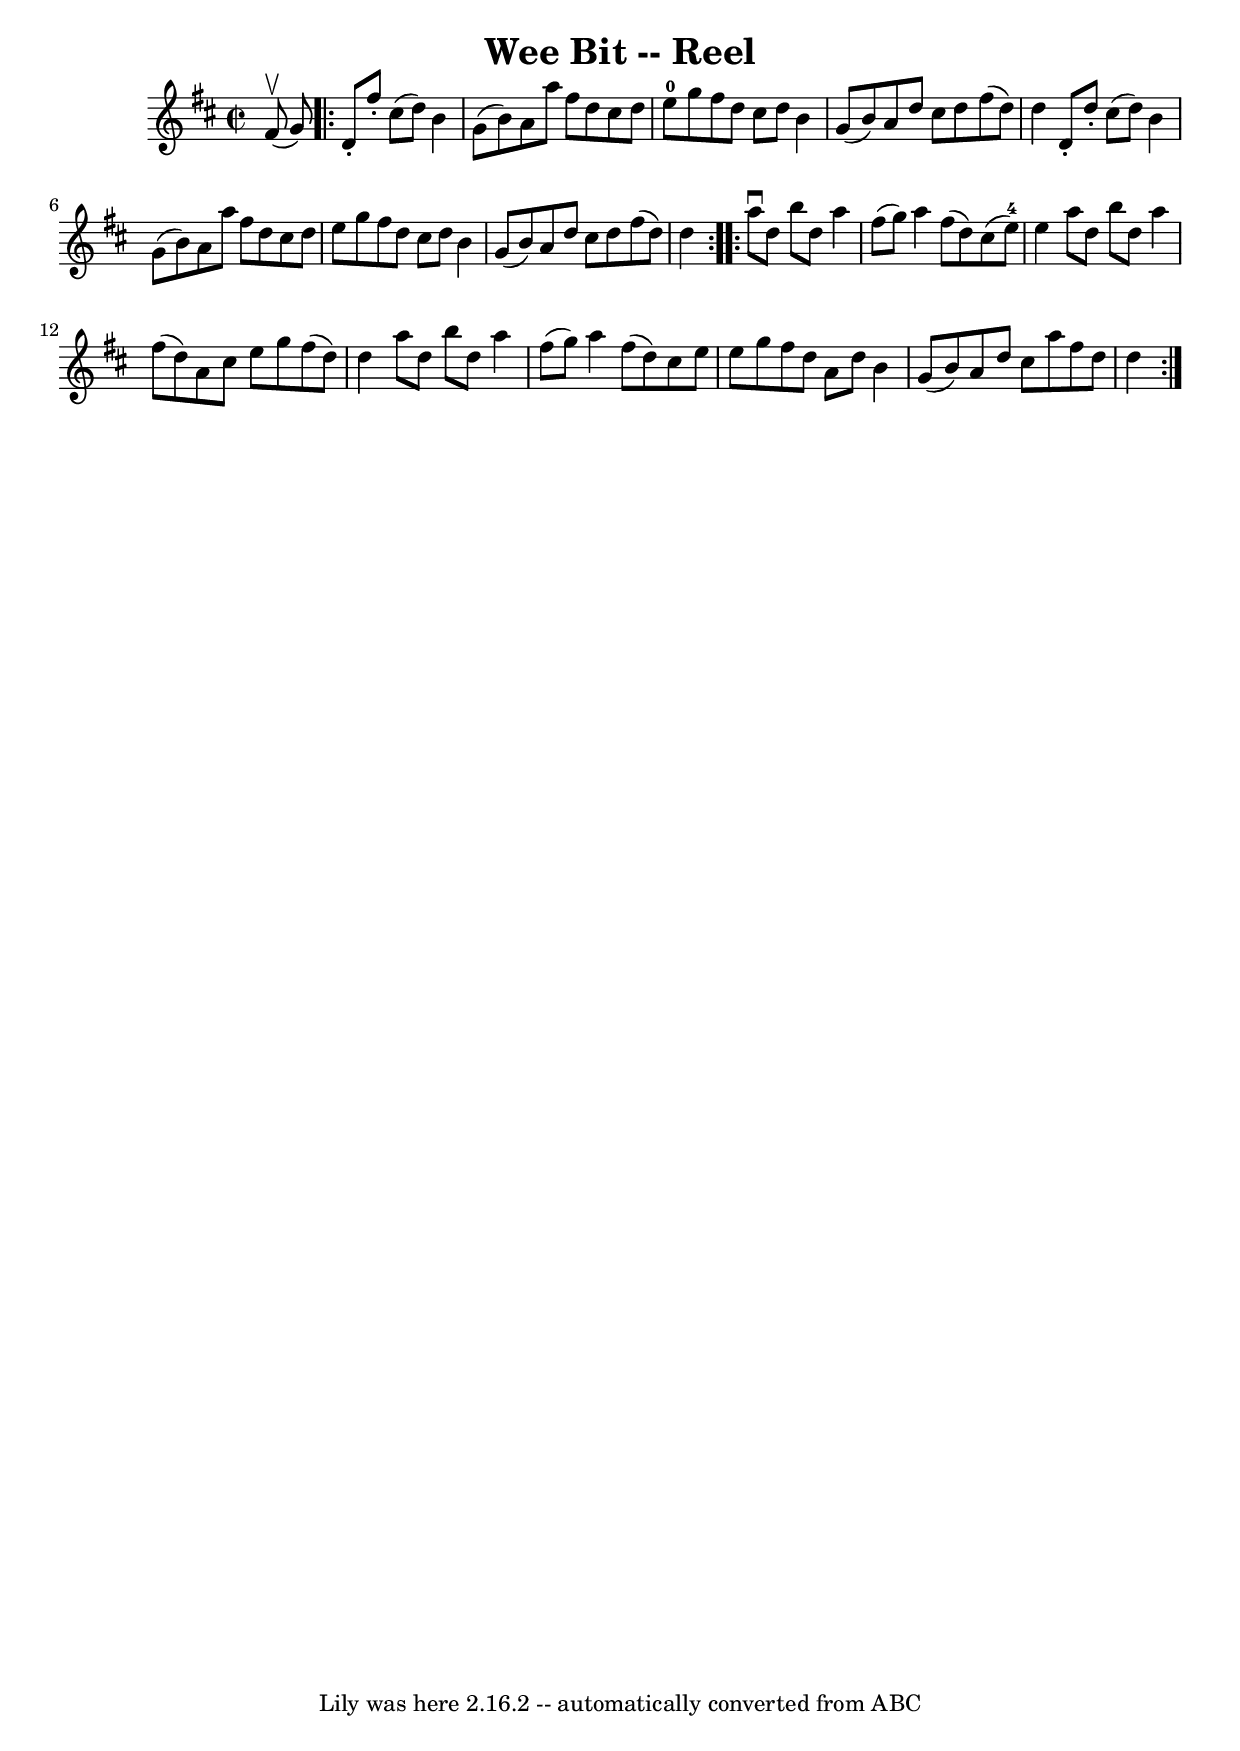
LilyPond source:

\version "2.16.2"
\include "Mammoth.ily"
\header {
  %% book = "Ryan's Mammoth Collection"
  crossRefNumber = "1"
  footnotes = "\\\\268"
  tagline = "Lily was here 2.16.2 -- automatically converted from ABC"
  title = "Wee Bit -- Reel"

}
voicedefault =  {


  \override Staff.TimeSignature #'style = #'C
  \time 2/2 
  \key d \major
  fis'8^\upbow(g'8) 
  \repeat volta 2 {
    d'8-. fis''8-. cis''8 (d''8) b'4 g'8 (b'8)   |
    a'8  
    a''8 fis''8 d''8 cis''8 d''8 e''8-0 g''8    |
    
    fis''8 d''8 cis''8 d''8 b'4 g'8 (b'8)   |
    a'8    
    d''8 cis''8 d''8 fis''8 (d''8) d''4    |
    d'8-.   
    d''8-. cis''8 (d''8) b'4 g'8 (b'8)   |
    a'8 a''8 
    fis''8 d''8 cis''8 d''8 e''8 g''8    |
    fis''8    
    d''8 cis''8 d''8 b'4 g'8 (b'8)   |
    a'8 d''8    
    cis''8 d''8 fis''8 (d''8) d''4    
  }     
  \repeat volta 2 {
    a''8^\downbow d''8 b''8 d''8 a''4 fis''8 (g''8)   |
    
    a''4 fis''8 (d''8) cis''8 (e''8-4) e''4    |
    a''8 
    d''8 b''8 d''8 a''4 fis''8 (d''8)   |
    a'8    
    cis''8 e''8 g''8 fis''8 (d''8) d''4    |
    a''8    
    d''8 b''8 d''8 a''4 fis''8 (g''8)   |
    a''4 fis''8 
    (d''8) cis''8 e''8 e''8 g''8    |
    fis''8 d''8    
    a'8 d''8 b'4 g'8 (b'8)   |
    a'8 d''8 cis''8    
    a''8 fis''8 d''8 d''4    
  }   

}

\score{
  <<

    \context Staff="default"
    {
      \voicedefault 
      
    }

  >>
  \layout {
    
  }
  \midi {
  }

}
